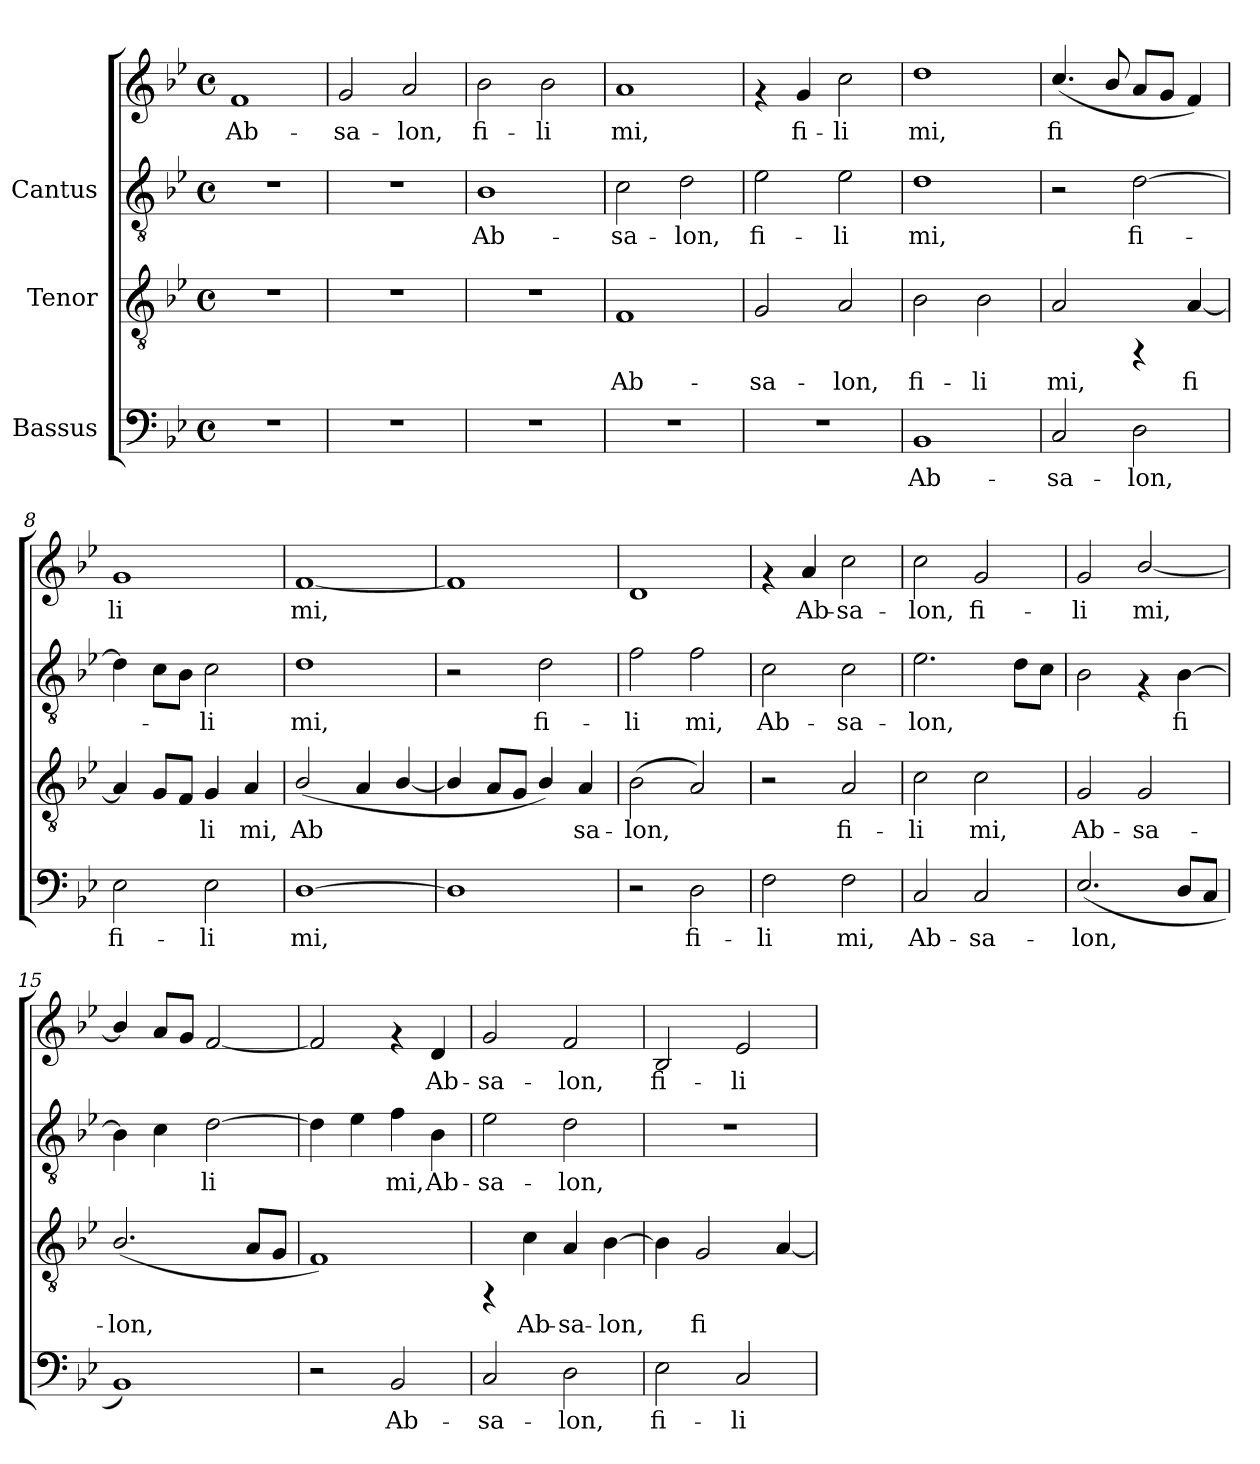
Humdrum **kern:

**kern	**text	**kern	**text	**kern	**text	**kern	**text
*part3	*part3	*part2	*part2	*part1	*part1	*part1	*part1
*staff4	*staff4	*staff3	*staff3	*staff2	*staff2	*staff1	*staff1
*I"Bassus	*	*I"Tenor	*	*I"Cantus	*	*	*
!!LO:PB:g=z
*stria5	*	*stria5	*	*stria5	*	*stria5	*
*clefF4	*	*clefGv2	*	*clefGv2	*	*clefG2	*
*k[b-e-]	*	*k[b-e-]	*	*k[b-e-]	*	*k[b-e-]	*
*B-:	*	*B-:	*	*B-:	*	*B-:	*
*M4/4	*	*M4/4	*	*M4/4	*	*M4/4	*
*met(c)	*	*met(c)	*	*met(c)	*	*met(c)	*
*MM132	*	*MM132	*	*MM132	*	*MM132	*
=1	=1	=1	=1	=1	=1	=1	=1
!	!	!	!	!	!	!	!LO:LY:b:cj
1r	.	1r	.	1r	.	1f	Ab-
=2	=2	=2	=2	=2	=2	=2	=2
!	!	!	!	!	!	!	!LO:LY:b:cj
1r	.	1r	.	1r	.	2g/	-sa-
!	!	!	!	!	!	!	!LO:LY:b:cj
.	.	.	.	.	.	2a/	-lon,
=3	=3	=3	=3	=3	=3	=3	=3
!	!	!	!	!	!LO:LY:b:cj	!	!LO:LY:b:cj
1r	.	1r	.	1B-	Ab-	2b-\	fi-
!	!	!	!	!	!	!	!LO:LY:b:cj
.	.	.	.	.	.	2b-\	-li
=4	=4	=4	=4	=4	=4	=4	=4
!	!	!	!LO:LY:b	!	!LO:LY:b:cj	!	!LO:LY:b:cj
1r	.	1F	Ab-	2c\	sa-	1a	-mi,
!	!	!	!	!	!LO:LY:b:cj	!	!
.	.	.	.	2d\	-lon,	.	.
=5	=5	=5	=5	=5	=5	=5	=5
!	!	!	!LO:LY:b	!	!LO:LY:b:cj	!	!
1r	.	2G/	-sa-	2e-\	fi-	4rf	.
!	!	!	!	!	!	!	!LO:LY:b:cj
.	.	.	.	.	.	4g/	fi-
!	!	!	!LO:LY:b	!	!LO:LY:b:cj	!	!LO:LY:b:cj
.	.	2A/	-lon,	2e-\	-li	2cc\	-li
=6	=6	=6	=6	=6	=6	=6	=6
!	!LO:LY:b	!	!LO:LY:b	!	!LO:LY:b:cj	!	!LO:LY:b:cj
1BB-	Ab-	2B-\	fi-	1d	mi,	1dd	mi,
!	!	!	!LO:LY:b	!	!	!	!
.	.	2B-\	-li	.	.	.	.
=7	=7	=7	=7	=7	=7	=7	=7
!	!LO:LY:b	!	!LO:LY:b	!	!	!	!LO:LY:b:cj
2C/	-sa-	2A/	mi,	2r	.	(<4.cc/	fi-
!	!	!	!	!	!	!	!LO:LY:b:cj
.	.	.	.	.	.	8b-/	--
!	!LO:LY:b	!	!	!	!LO:LY:b:cj	!	!LO:LY:b:cj
2D\	-lon,	4rFF	.	[>2d\	-fi-	8a/L	--
!	!	!	!	!	!	!	!LO:LY:b:cj
.	.	.	.	.	.	8g/J	--
!	!	!	!LO:LY:b	!	!	!	!LO:LY:b:cj
.	.	[<4A/	fi-	.	.	4f/)	--
!!LO:LB:g=z
=8	=8	=8	=8	=8	=8	=8	=8
!	!LO:LY:b	!	!LO:LY:b	!	!LO:LY:b:cj	!	!LO:LY:b:cj
2E-\	fi-	4A/]	-	4d\]	.	1g	-li
!	!	!	!LO:LY:b	!	!LO:LY:b:cj	!	!
.	.	8G/L	.	8c\L	.	.	.
!	!	!	!LO:LY:b	!	!LO:LY:b:cj	!	!
.	.	8F/J	.	8B-\J	.	.	.
!	!LO:LY:b	!	!LO:LY:b	!	!LO:LY:b:cj	!	!
2E-\	-li	4G/	li	2c\	li	.	.
!	!	!	!LO:LY:b	!	!	!	!
.	.	4A/	mi,	.	.	.	.
=9	=9	=9	=9	=9	=9	=9	=9
!	!LO:LY:b	!	!LO:LY:b	!	!LO:LY:b:cj	!	!LO:LY:b:cj
[>1D	mi,	(<2B-/	Ab-	1d	mi,	[<1f	mi,
!	!	!	!LO:LY:b	!	!	!	!
.	.	4A/	--	.	.	.	.
!	!	!	!LO:LY:b	!	!	!	!
.	.	[<4B-/	--	.	.	.	.
=10	=10	=10	=10	=10	=10	=10	=10
!	!	!	!LO:LY:b	!	!	!	!
1D]	.	4B-/]	-	2r	.	1f]	.
!	!	!	!LO:LY:b	!	!	!	!
.	.	8A/L	.	.	.	.	.
!	!	!	!LO:LY:b	!	!	!	!
.	.	8G/J	.	.	.	.	.
!	!	!	!LO:LY:b	!	!LO:LY:b:cj	!	!
.	.	4B-/)	.	2d\	fi-	.	.
!	!	!	!LO:LY:b	!	!	!	!
.	.	4A/	sa-	.	.	.	.
=11	=11	=11	=11	=11	=11	=11	=11
!	!	!	!LO:LY:b	!	!LO:LY:b:cj	!	!
2r	.	(>2B-\	-lon,	2f\	-li	1d	.
!	!LO:LY:b	!	!LO:LY:b	!	!LO:LY:b:cj	!	!
2D\	fi-	2A/)	.	2f\	mi,	.	.
=12	=12	=12	=12	=12	=12	=12	=12
!	!LO:LY:b	!	!	!	!LO:LY:b:cj	!	!
2F\	-li	2r	.	2c\	-Ab-	4rf	.
!	!	!	!	!	!	!	!LO:LY:b:cj
.	.	.	.	.	.	4a/	Ab-
!	!LO:LY:b	!	!LO:LY:b	!	!LO:LY:b:cj	!	!LO:LY:b:cj
2F\	mi,	2A/	fi-	2c\	-sa-	2cc\	-sa-
=13	=13	=13	=13	=13	=13	=13	=13
!	!LO:LY:b	!	!LO:LY:b	!	!LO:LY:b:cj	!	!LO:LY:b:cj
2C/	Ab-	2c\	-li	2.e-\	-lon,	2cc\	-lon,
!	!LO:LY:b	!	!LO:LY:b	!	!	!	!LO:LY:b:cj
2C/	-sa-	2c\	mi,	.	.	2g/	fi-
!	!	!	!	!	!LO:LY:b:cj	!	!
.	.	.	.	8d\L	.	.	.
!	!	!	!	!	!LO:LY:b:cj	!	!
.	.	.	.	8c\J	.	.	.
!!LO:LB:g=z
=14	=14	=14	=14	=14	=14	=14	=14
!	!LO:LY:b	!	!LO:LY:b	!	!LO:LY:b:cj	!	!LO:LY:b:cj
(<2.E-/	-lon,	2G/	Ab-	2B-\	.	2g/	li
!	!	!	!LO:LY:b	!	!	!	!LO:LY:b:cj
.	.	2G/	-sa-	4rF	.	[<2b-/	mi,
!	!LO:LY:b	!	!	!	!LO:LY:b:cj	!	!
8D/L	.	.	.	[>4B-\	fi-	.	.
!	!LO:LY:b	!	!	!	!	!	!
8C/J	.	.	.	.	.	.	.
=15	=15	=15	=15	=15	=15	=15	=15
!	!	!	!LO:LY:b	!	!LO:LY:b:cj	!	!
1BB-)	.	(<2.B-/	-lon,	4B-\]	-	4b-/]	.
!	!	!	!	!	!LO:LY:b:cj	!	!
.	.	.	.	4c\	.	8a/L	.
.	.	.	.	.	.	8g/J	.
!	!	!	!	!	!LO:LY:b:cj	!	!
.	.	.	.	[>2d\	li	[<2f/	.
!	!	!	!LO:LY:b	!	!	!	!
.	.	8A/L	.	.	.	.	.
!	!	!	!LO:LY:b	!	!	!	!
.	.	8G/J	.	.	.	.	.
=16	=16	=16	=16	=16	=16	=16	=16
!	!	!	!	!	!LO:LY:b:cj	!	!LO:LY:b:cj
2r	.	1F)	.	4d\]	-	2f/]	.
!	!	!	!	!	!LO:LY:b:cj	!	!
.	.	.	.	4e-\	.	.	.
!	!LO:LY:b	!	!	!	!LO:LY:b:cj	!	!
2BB-/	Ab-	.	.	4f\	mi,	4rf	.
!	!	!	!	!	!LO:LY:b:cj	!	!LO:LY:b:cj
.	.	.	.	4B-\	Ab-	4d/	Ab-
=17	=17	=17	=17	=17	=17	=17	=17
!	!LO:LY:b	!	!	!	!LO:LY:b:cj	!	!LO:LY:b:cj
2C/	-sa-	4rFF	.	2e-\	sa-	2g/	-sa-
!	!	!	!LO:LY:b	!	!	!	!
.	.	4c\	Ab-	.	.	.	.
!	!LO:LY:b	!	!LO:LY:b	!	!LO:LY:b:cj	!	!LO:LY:b:cj
2D\	-lon,	4A/	-sa-	2d\	-lon,	2f/	-lon,
!	!	!	!LO:LY:b	!	!	!	!
.	.	[>4B-\	-lon,	.	.	.	.
=18	=18	=18	=18	=18	=18	=18	=18
!	!LO:LY:b	!	!LO:LY:b	!	!	!	!LO:LY:b:cj
2E-\	fi-	4B-\]	.	1r	.	2B-/	fi-
!	!	!	!LO:LY:b	!	!	!	!
.	.	2G/	fi-	.	.	.	.
!	!LO:LY:b	!	!	!	!	!	!LO:LY:b:cj
2C/	-li	.	.	.	.	2e-/	-li
!	!	!	!LO:LY:b	!	!	!	!
.	.	[<4A/	--	.	.	.	.
=	=	=	=	=	=	=	=
*-	*-	*-	*-	*-	*-	*-	*-
